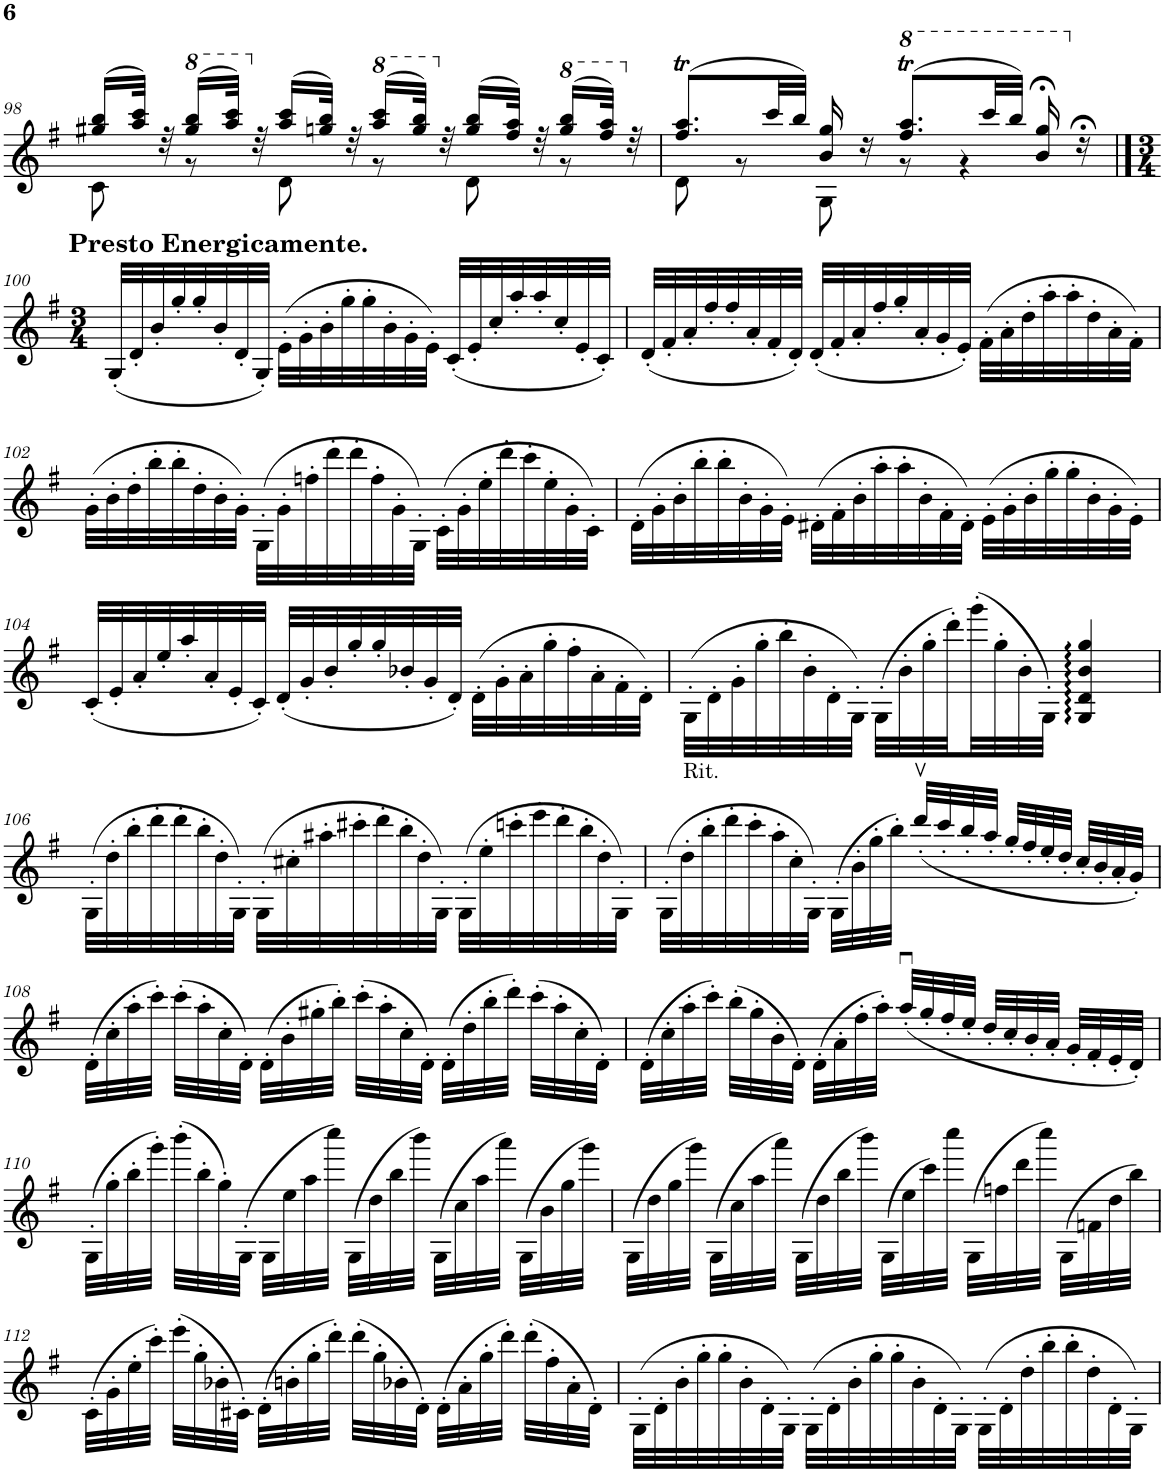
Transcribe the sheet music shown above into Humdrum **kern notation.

**kern
*part1
*staff1
*I"Violin
*I'Vln.
!!LO:PB:g=z
*clefG2
*k[f#]
*M3/4
=98
*^
(16gg#X/ 16bb/LL	8c\
32aa/ 32ccc/JJk)	.
32r	.
*8va	*
(16ggg#/ 16bbb/LL	8r
32aaa/ 32cccc/JJk)	.
*X8va	*
32r	.
(16aa/ 16ccc/LL	8d\
32ggn/ 32bb/JJk)	.
32r	.
*8va	*
(16aaa/ 16cccc/LL	8r
32ggg/ 32bbb/JJk)	.
*X8va	*
32r	.
(16gg/ 16bb/LL	8d\
32ff#/ 32aa/JJk)	.
32r	.
*8va	*
(16ggg/ 16bbb/LL	8r
32fff#/ 32aaa/JJk)	.
*X8va	*
32r	.
=99	=99
(8.ff#/T 8.aa/TL	8d\
.	8r
32ccc/LL	.
32bb/JJJ)	.
16b/ 16gg/	8G\
16r	.
*8va	*
(8.fff#/T 8.aaa/TL	8r
.	4r
32cccc/LL	.
32bbb/JJJ)	.
16bb/;< 16ggg/;<	.
*X8va	*
16r;<	.
*v	*v
!!LO:LB:g=z
==100
*M3/4
!LO:TX:a:B:t=Presto Energicamente.
(32G'/LLL
32d'/
32b'/
32gg'/
32gg'/
32b'/
32d'/
32G'/JJJ)
(32e'\LLL
32g'\
32b'\
32gg'\
32gg'\
32b'\
32g'\
32e'\JJJ)
(32c'/LLL
32e'/
32cc'/
32aa'/
32aa'/
32cc'/
32e'/
32c'/JJJ)
=101
(32d'/LLL
32f#'/
32a'/
32ff#'/
32ff#'/
32a'/
32f#'/
32d'/JJJ)
(32d'/LLL
32f#'/
32a'/
32ff#'/
32gg'/
32a'/
32g'/
32e'/JJJ)
(32f#'\LLL
32a'\
32dd'\
32aa'\
32aa'\
32dd'\
32a'\
32f#'\JJJ)
!!LO:LB:g=z
=102
(32g'\LLL
32b'\
32dd'\
32bb'\
32bb'\
32dd'\
32b'\
32g'\JJJ)
(32G'\LLL
32g'\
32ffn'\
32ddd'\
32ddd'\
32ff'\
32g'\
32G'\JJJ)
(32c'\LLL
32g'\
32ee'\
32ddd'\
32ccc'\
32ee'\
32g'\
32c'\JJJ)
=103
(32d'\LLL
32g'\
32b'\
32bb'\
32bb'\
32b'\
32g'\
32e'\JJJ)
(32d#X'\LLL
32f#'\
32b'\
32aa'\
32aa'\
32b'\
32f#'\
32d#'\JJJ)
(32e'\LLL
32g'\
32b'\
32gg'\
32gg'\
32b'\
32g'\
32e'\JJJ)
!!LO:LB:g=z
=104
(32c'/LLL
32e'/
32a'/
32ee'/
32aa'/
32a'/
32e'/
32c'/JJJ)
(32d'/LLL
32g'/
32b'/
32gg'/
32gg'/
32b-X'/
32g'/
32d'/JJJ)
(32d'\LLL
32g'\
32a'\
32gg'\
32ff#'\
32a'\
32f#'\
32d'\JJJ)
=105
!LO:TX:b:t=Rit.
(32G'\LLL
32d'\
32g'\
32gg'\
32bb'\
32b'\
32d'\
32G'\JJJ)
(32G'\LLL
32b'\
32gg'\
32ddd'\)
(32ggg'\
32gg'\
32b'\
32G'\JJJ)
4G/ 4d/ 4b/ 4gg/
!!LO:LB:g=z
=106
(32G'\LLL
32dd'\
32bb'\
32ddd'\
32ddd'\
32bb'\
32dd'\
32G'\JJJ)
(32G'\LLL
32cc#X'\
32aa#X'\
32ccc#X'\
32ddd'\
32bb'\
32dd'\
32G'\JJJ)
(32G'\LLL
32ee'\
32cccn'\
32eee'\
32ddd'\
32bb'\
32dd'\
32G'\JJJ)
=107
(32G'\LLL
32dd'\
32bb'\
32ddd'\
32ccc'\
32aa'\
32cc'\
32G'\JJJ)
(32G'\LLL
32b'\
32gg'\
32bb'\JJJ)
(32dddv'/LLL
32ccc'/
32bb'/
32aa'/JJJ
32gg'/LLL
32ff#'/
32ee'/
32dd'/JJJ
32cc'/LLL
32b'/
32a'/
32g'/JJJ)
!!LO:LB:g=z
=108
(32d'\LLL
32cc'\
32aa'\
32ccc'\JJJ)
(32ccc'\LLL
32aa'\
32cc'\
32d'\JJJ)
(32d'\LLL
32b'\
32gg#X'\
32bb'\JJJ)
(32ccc'\LLL
32aa'\
32cc'\
32d'\JJJ)
(32d'\LLL
32dd'\
32bb'\
32ddd'\JJJ)
(32ccc'\LLL
32aa'\
32cc'\
32d'\JJJ)
=109
(32d'\LLL
32cc'\
32aa'\
32ccc'\JJJ)
(32bb'\LLL
32gg'\
32b'\
32d'\JJJ)
(32d'\LLL
32a'\
32ff#'\
32aa'\JJJ)
(32aau'/LLL
32gg'/
32ff#'/
32ee'/JJJ
32dd'/LLL
32cc'/
32b'/
32a'/JJJ
32g'/LLL
32f#'/
32e'/
32d'/JJJ)
!!LO:LB:g=z
=110
(32G'\LLL
32gg'\
32bb'\
32ggg'\JJJ)
(32bbb'\LLL
32bb'\
32gg'\)
(32G'\JJJ
32G\LLL
32ee\
32aa\
32cccc\JJJ)
(32G\LLL
32dd\
32bb\
32bbb\JJJ)
(32G\LLL
32cc\
32aa\
32aaa\JJJ)
(32G\LLL
32b\
32gg\
32ggg\JJJ)
=111
(32G\LLL
32dd\
32gg\
32ggg\JJJ)
(32G\LLL
32cc\
32aa\
32aaa\JJJ)
(32G\LLL
32dd\
32bb\
32bbb\JJJ)
(32G\LLL
32ee\
32ccc\)
32cccc\JJJ
(32G\LLL
32ffn\
32ddd\
32cccc\JJJ)
(32G\LLL
32fn\
32dd\
32bb\JJJ)
!!LO:LB:g=z
=112
(32c'\LLL
32g'\
32ee'\
32ccc'\JJJ)
(32eee'\LLL
32gg'\
32b-X'\
32c#X'\JJJ)
(32d'\LLL
32bn'\
32gg'\
32ddd'\JJJ)
(32ddd'\LLL
32gg'\
32b-X'\
32d'\JJJ)
(32d'\LLL
32a'\
32gg'\
32ddd'\JJJ)
(32ddd'\LLL
32ff#'\
32a'\
32d'\JJJ)
=113
(32G'\LLL
32d'\
32b'\
32gg'\
32gg'\
32b'\
32d'\
32G'\JJJ)
(32G'\LLL
32d'\
32b'\
32gg'\
32gg'\
32b'\
32d'\
32G'\JJJ)
(32G'\LLL
32d'\
32dd'\
32bb'\
32bb'\
32dd'\
32d'\
32G'\JJJ)
=
*-
